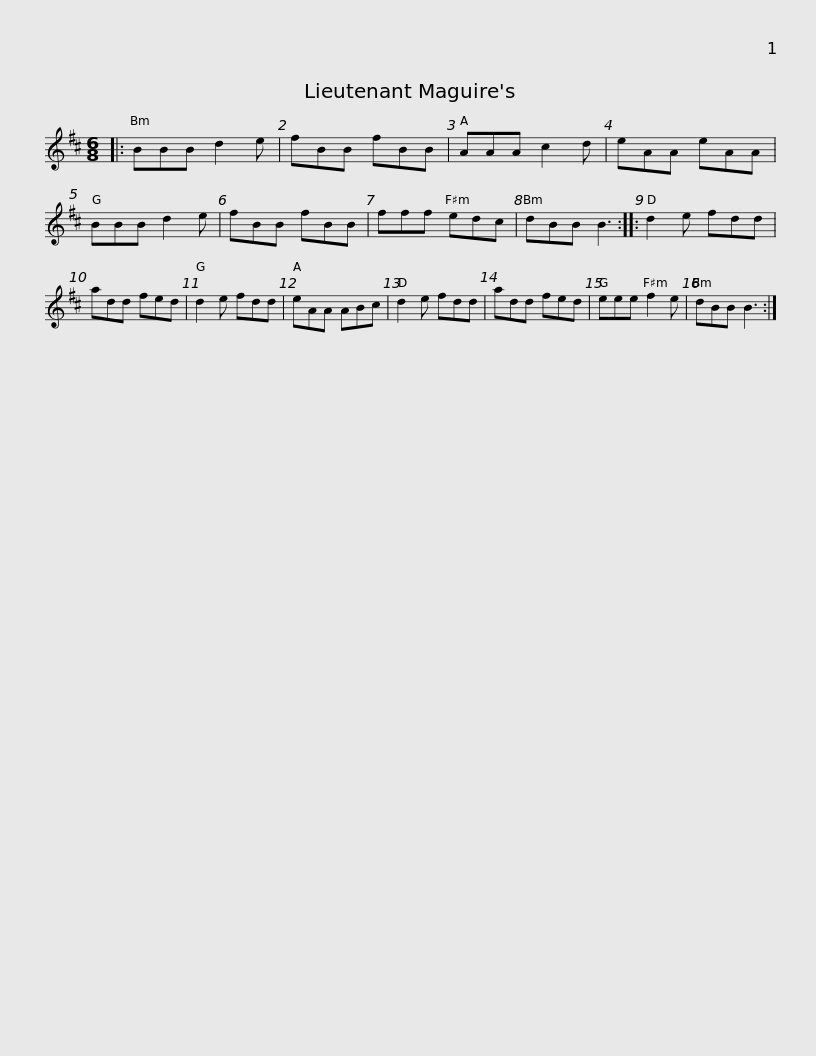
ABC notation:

X:1
L:1/8
M:6/8
I:linebreak $
K:Bmin
V:1 treble
V:1
|: BBB d2 e | fBB fBB | AAA c2 d | eAA eAA | BBB d2 e | %5
 fBB fBB | fff edc |$ dBB B3 :: d2 e fdd | add fed | %10
 d2 e fdd | eAA ABc | d2 e fdd | add fed | eee f2 e |$ %15
 dBB B3 :| %16
